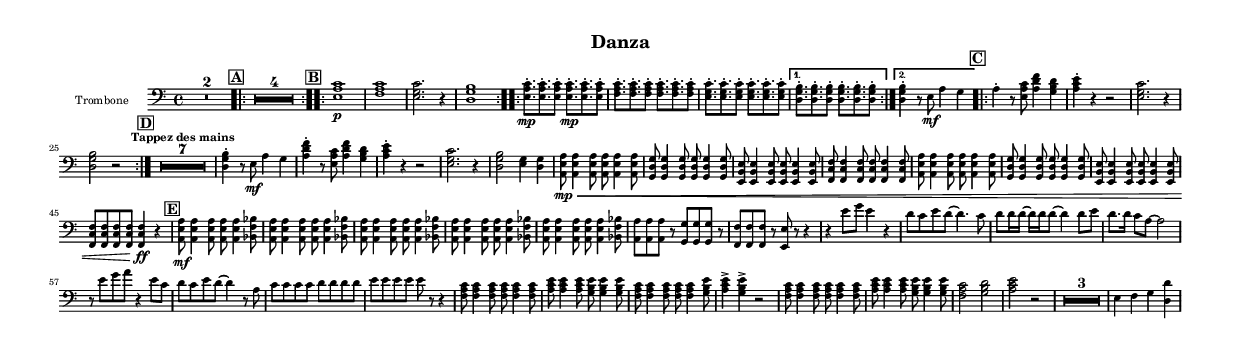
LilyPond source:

\include "lilypond-book-preamble.ly"
TromOne =
{

R1*2
\mark \default %A

\repeat volta 2 {R1*4}
\mark \default %B

\repeat volta 2 {<e a c>\p | <f a c> | <e g c>2.  r4 | <d g b>1 |}
\repeat volta  2 {
	\repeat unfold 2 {<e a c>8.-.\mp <e a c>8.-.  <e a c>8-.} |
	\repeat unfold 2 {<f a c>8.-.    <f a c>8.-.  <f a c>8-.} |
	\repeat unfold 2 {<e g c>8.-.    <e g c>8.-.  <e g c>8-.} |
	}
\alternative{
	{\repeat unfold 2 {<d g b>8.-. <d g b>8.-.  <d g b>8-.}|}
	{<d g b>4-. r8   e\mf a4 g|}
}
\mark \default %c
\repeat volta 2 {a-.  r8   <e a c> <a d f>4 <g b d>| <a c e>-. r4 r2 | <e g c>2. r4 | <d g b>2 r2 |}
\mark \default %d
R1*7^\markup { \bold {Tappez des mains} }  | <d g b>4-. r8   e\mf a4 g|

<a d f>-.  r8   <e a c> <a d f>4 <g b d>| <a c e>-. r4 r2 | <e g c>2. r4 | <d g b>2 <e g>4 <d g>4|

<a' e a,>8\<\mp <a e a,>4 <a e a,>8 <a e a,>8 <a e a,>4 <a e a,>8 | 
<g d g,>8 <g d g,>4 <g d g,>8 <g d g,>8 <g d g,>4 <g d g,>8 | 
<e b e,>8 <e b e,>4 <e b e,>8 <e b e,>8 <e b e,>4 <e b e,>8 | 
<f c f,>8 <f c f,>4 <f c f,>8 <f c f,>8 <f c f,>4 <f c f,>8 | 

<a e a,>8 <a e a,>4 <a e a,>8 <a e a,>8 <a e a,>4 <a e a,>8 | 
<g d g,>8 <g d g,>4 <g d g,>8 <g d g,>8 <g d g,>4 <g d g,>8 | 
<e b e,>8 <e b e,>4 <e b e,>8 <e b e,>8 <e b e,>4 <e b e,>8 | 
\repeat unfold 4 {<f c f,>8} <f c f,>4\!\ff r4 | 

\mark \default

<a e a,>8\mf <a e a,>4 <a e a,>8 <a e a,>8 <a e a,>4 <bes f bes,>8
\repeat unfold  4 {<a e a,>8 <a e a,>4 <a e a,>8 <a e a,>8 <a e a,>4 <bes f bes,>8 }
<a a,> <a a,> <a a,> r <g g,> <g g,> <g g,> r8 | <f f,> <f f,> <f f,> r8 <e e,> r8 r4 | 

%theme Rocky
r4 e'8 g e4 r4 | d8 c e d8 ~ d4. c8 | d d16 d16~ d16 d16 d8~ d4 d8 e8 | 
d8. d16 c8 a8~ a2 | r8 e' g a r4 e8 c | d c e d~ d4 r8 a | c c c c d d d d | e e e e e r8 r4|

<f, a c>8 <f a c>4 <f a c>8 <f a c>8 <f a c>4 <f a c>8 | 
<a c e>8 <a c e>4 <a c e>8 <g b e>8 <g b e>4 <g b e>8 | 
<f a c>8 <f a c>4 <f a c>8 <f a c>8 <f a c>4 <g b e>8 | 
<a c e>4-> <g b e>4-> r2
<f a c>8 <f a c>4 <f a c>8 <f a c>8 <f a c>4 <f a c>8 | 
<a c e>8 <a c e>4 <a c e>8 <g b e>8 <g b e>4 <g b e>8 | 
<f a c>2 <g b d>2 |  <a c e>2 r2 |

R1*3 | e4 f g <d d'> |



}



% ****************************************************************
% Start cut-&-pastable-section
% ****************************************************************

\paper {
  #(set-default-paper-size "a4landscape")
  ragged-bottom = ##t
  % For 3 page layout:
  #(layout-set-staff-size 10)
  bottom-margin =10
  %annotate-spacing = ##t
  %{ %}
  between-system-padding = 0
  ragged-last-bottom = ##f
}

\book 
{
    \header
    {
      title = "Danza"
    }
  \score
  {
    \context StaffGroup {
      <<
        \new Staff
        {
          #(set-accidental-style 'modern)
          \set Staff.instrumentName = "Trombone"
          \set Staff.midiInstrument = #"trombone"
          \relative c { \compressFullBarRests \override MultiMeasureRest.expand-limit = #2
            \set Score.markFormatter = #format-mark-box-alphabet
            \clef "bass" \key c \major
          \TromOne}
        }
      >>
    }
    \layout { }
    \midi { \tempo 4=132}
  }
}

